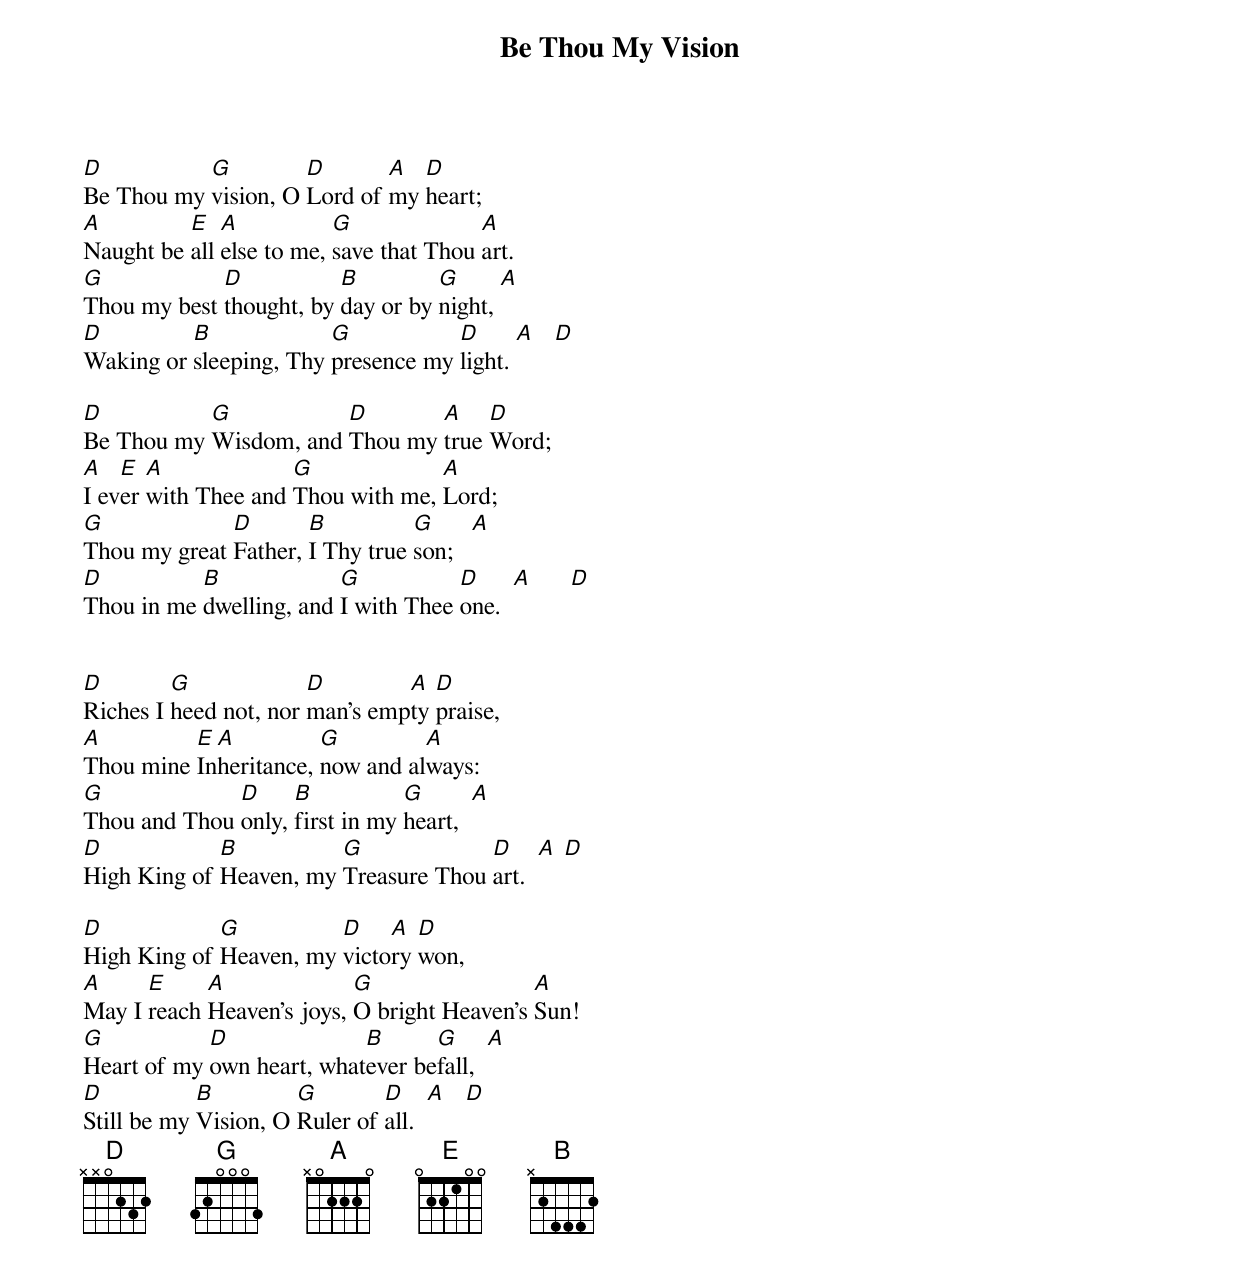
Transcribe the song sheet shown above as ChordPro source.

{Title: Be Thou My Vision}

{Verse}
[D]Be Thou my [G]vision, O [D]Lord of [A]my [D]heart;
[A]Naught be [E]all [A]else to me, [G]save that Thou [A]art.
[G]Thou my best [D]thought, by [B]day or by [G]night, [A]
[D]Waking or [B]sleeping, Thy [G]presence my [D]light. [A]   [D]

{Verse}
[D]Be Thou my [G]Wisdom, and [D]Thou my [A]true [D]Word;
[A]I ev[E]er [A]with Thee and [G]Thou with me, [A]Lord;
[G]Thou my great [D]Father, [B]I Thy true [G]son;   [A]
[D]Thou in me [B]dwelling, and [G]I with Thee [D]one.  [A]      [D]


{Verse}
[D]Riches I [G]heed not, nor [D]man’s emp[A]ty [D]praise,
[A]Thou mine [E]In[A]heritance, [G]now and al[A]ways:
[G]Thou and Thou [D]only, [B]first in my [G]heart,  [A]
[D]High King of [B]Heaven, my [G]Treasure Thou [D]art.  [A] [D]

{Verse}
[D]High King of [G]Heaven, my [D]victo[A]ry [D]won,
[A]May I [E]reach [A]Heaven’s joys, [G]O bright Heaven’s [A]Sun!
[G]Heart of my [D]own heart, what[B]ever be[G]fall,  [A]
[D]Still be my [B]Vision, O [G]Ruler of [D]all.  [A]   [D]
